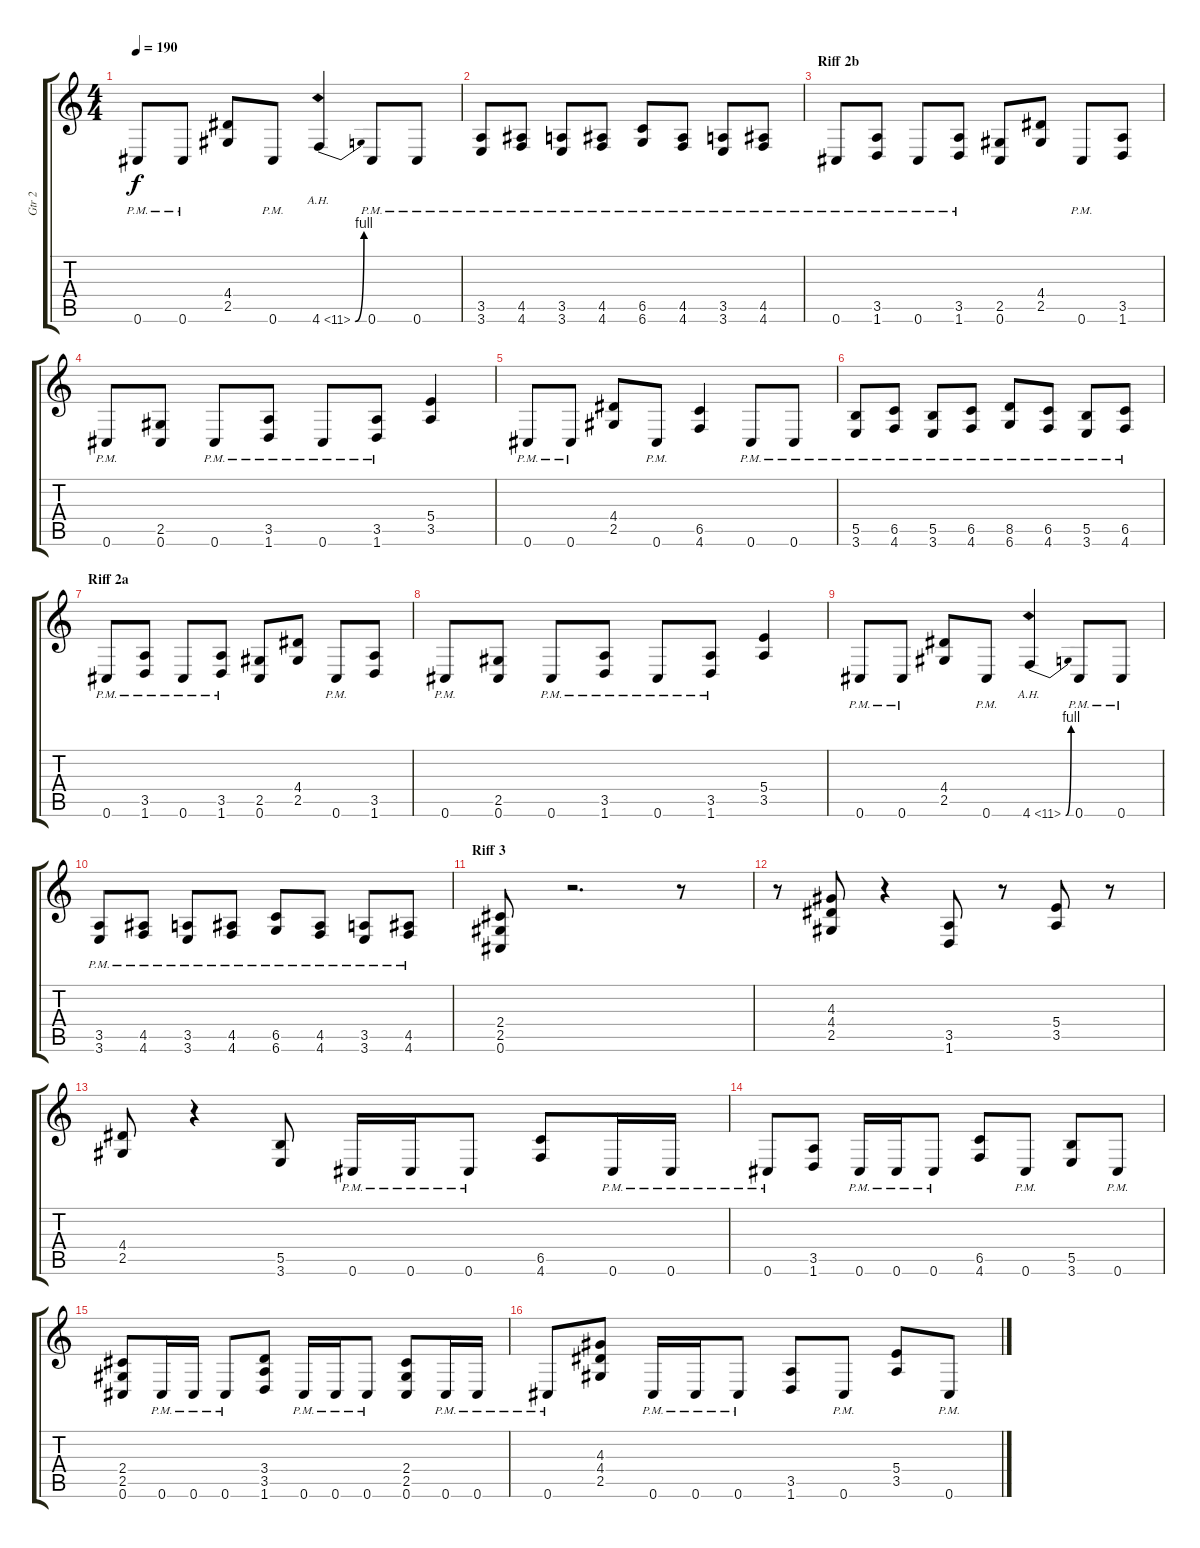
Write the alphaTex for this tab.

\track ("Gtr 2" "Gtr 2") {instrument distortionguitar}
\staff {score tabs}
\tuning (Db4 Ab3 E3 B2 Gb2 Db2) {hide}
\ts (4 4)
\tempo 190
\clef g2
\ks c
0.6{pm}.8{dy f} 0.6{pm}.8 (4.4 2.5).8 0.6{pm}.8 4.6{be (bend 0 0 60 4) ah 7}.4 0.6{pm}.8 0.6{pm}.8 |
(3.5{pm} 3.6{pm}).8 (4.5{pm} 4.6{pm}).8 (3.5{pm} 3.6{pm}).8 (4.5{pm} 4.6{pm}).8 (6.5{pm} 6.6{pm}).8 (4.5{pm} 4.6{pm}).8 (3.5{pm} 3.6{pm}).8 (4.5{pm} 4.6{pm}).8 |
\section ("" "Riff 2b")
0.6{pm}.8 (3.5{pm} 1.6{pm}).8 0.6{pm}.8 (3.5{pm} 1.6{pm}).8 (2.5 0.6).8 (4.4 2.5).8 0.6{pm}.8 (3.5 1.6).8 |
0.6{pm}.8 (2.5 0.6).8 0.6{pm}.8 (3.5{pm} 1.6{pm}).8 0.6{pm}.8 (3.5{pm} 1.6{pm}).8 (5.4 3.5).4 |
0.6{pm}.8 0.6{pm}.8 (4.4 2.5).8 0.6{pm}.8 (6.5 4.6).4 0.6{pm}.8 0.6{pm}.8 |
(5.5{pm} 3.6{pm}).8 (6.5{pm} 4.6{pm}).8 (5.5{pm} 3.6{pm}).8 (6.5{pm} 4.6{pm}).8 (8.5{pm} 6.6{pm}).8 (6.5{pm} 4.6{pm}).8 (5.5{pm} 3.6{pm}).8 (6.5{pm} 4.6{pm}).8 |
\section ("" "Riff 2a")
0.6{pm}.8 (3.5{pm} 1.6{pm}).8 0.6{pm}.8 (3.5{pm} 1.6{pm}).8 (2.5 0.6).8 (4.4 2.5).8 0.6{pm}.8 (3.5 1.6).8 |
0.6{pm}.8 (2.5 0.6).8 0.6{pm}.8 (3.5{pm} 1.6{pm}).8 0.6{pm}.8 (3.5{pm} 1.6{pm}).8 (5.4 3.5).4 |
0.6{pm}.8 0.6{pm}.8 (4.4 2.5).8 0.6{pm}.8 4.6{be (bend 0 0 60 4) ah 7}.4 0.6{pm}.8 0.6{pm}.8 |
(3.5{pm} 3.6{pm}).8 (4.5{pm} 4.6{pm}).8 (3.5{pm} 3.6{pm}).8 (4.5{pm} 4.6{pm}).8 (6.5{pm} 6.6{pm}).8 (4.5{pm} 4.6{pm}).8 (3.5{pm} 3.6{pm}).8 (4.5{pm} 4.6{pm}).8 |
\section ("" "Riff 3")
(2.4 2.5 0.6).8 r.2{d} r.8 |
r.8 (4.3 4.4 2.5).8 r.4 (3.5 1.6).8 r.8 (5.4 3.5).8 r.8 |
(4.4 2.5).8 r.4 (5.5 3.6).8 0.6{pm}.16 0.6{pm}.16 0.6{pm}.8 (6.5 4.6).8 0.6{pm}.16 0.6{pm}.16 |
0.6{pm}.8 (3.5 1.6).8 0.6{pm}.16 0.6{pm}.16 0.6{pm}.8 (6.5 4.6).8 0.6{pm}.8 (5.5 3.6).8 0.6{pm}.8 |
(2.4 2.5 0.6).8 0.6{pm}.16 0.6{pm}.16 0.6{pm}.8 (3.4 3.5 1.6).8 0.6{pm}.16 0.6{pm}.16 0.6{pm}.8 (2.4 2.5 0.6).8 0.6{pm}.16 0.6{pm}.16 |
0.6{pm}.8 (4.3 4.4 2.5).8 0.6{pm}.16 0.6{pm}.16 0.6{pm}.8 (3.5 1.6).8 0.6{pm}.8 (5.4 3.5).8 0.6{pm}.8
